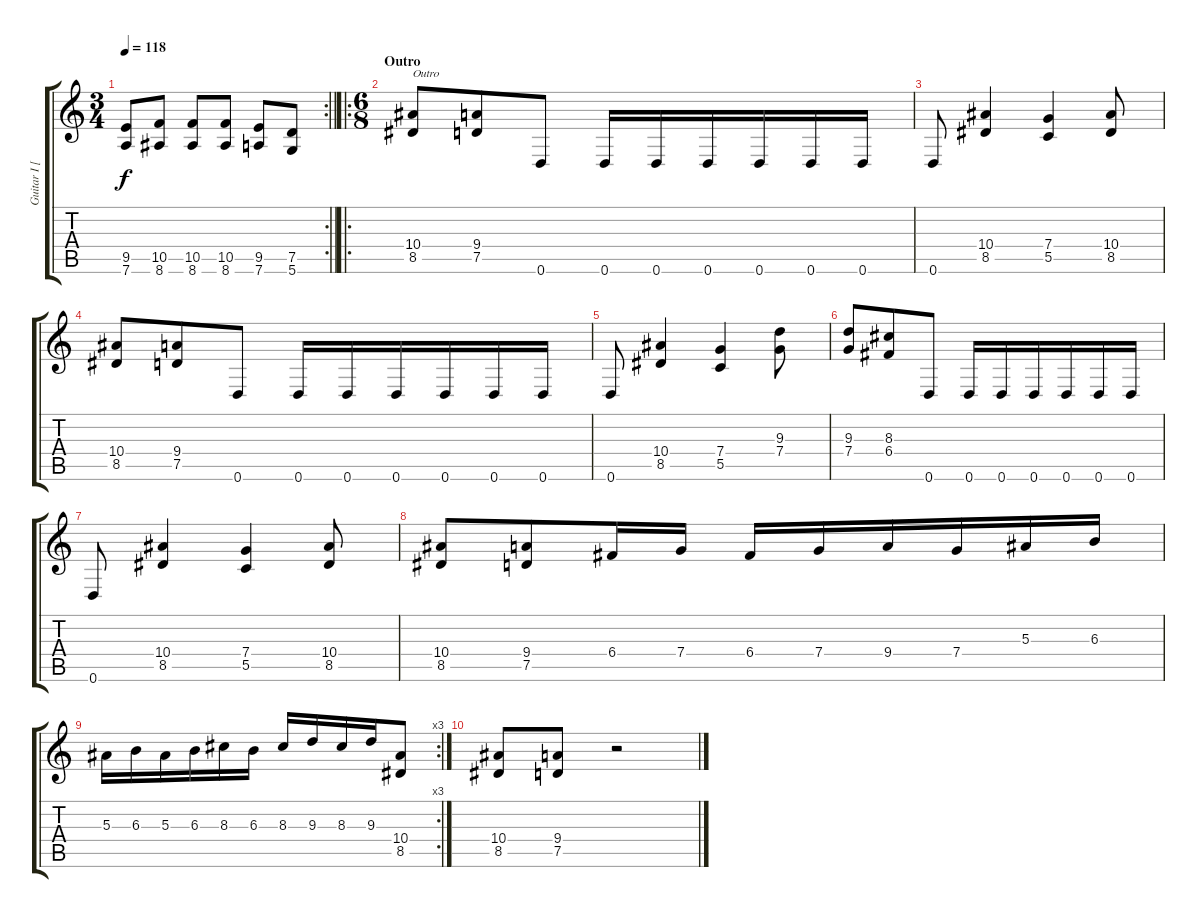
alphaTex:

\track ("Guitar I [Bill Kelliher]" "Guitar I [") {instrument distortionguitar}
\staff {score tabs}
\tuning (D4 A3 F3 C3 G2 D2) {hide}
\rc 2
\ts (3 4)
\tempo 118
\clef g2
\barLineRight lightlight
\ks c
(9.5 7.6).8{dy f} (10.5 8.6).8 (10.5 8.6).8 (10.5 8.6).8 (9.5 7.6).8 (7.5 5.6).8 |
\ro
\ts (6 8)
\section ("" "Outro")
(10.4 8.5).8{txt "Outro"} (9.4 7.5).8 0.6.8 0.6.16 0.6.16 0.6.16 0.6.16 0.6.16 0.6.16 |
0.6.8 (10.4 8.5).4 (7.4 5.5).4 (10.4 8.5).8 |
(10.4 8.5).8 (9.4 7.5).8 0.6.8 0.6.16 0.6.16 0.6.16 0.6.16 0.6.16 0.6.16 |
0.6.8 (10.4 8.5).4 (7.4 5.5).4 (9.3 7.4).8 |
(9.3 7.4).8 (8.3 6.4).8 0.6.8 0.6.16 0.6.16 0.6.16 0.6.16 0.6.16 0.6.16 |
0.6.8 (10.4 8.5).4 (7.4 5.5).4 (10.4 8.5).8 |
(10.4 8.5).8 (9.4 7.5).8 6.4.16 7.4.16 6.4.16 7.4.16 9.4.16 7.4.16 5.3.16 6.3.16 |
\rc 3
5.3.16 6.3.16 5.3.16 6.3.16 8.3.16 6.3.16 8.3.16 9.3.16 8.3.16 9.3.16 (10.4 8.5).8 |
(10.4 8.5).8 (9.4 7.5).8 r.2
